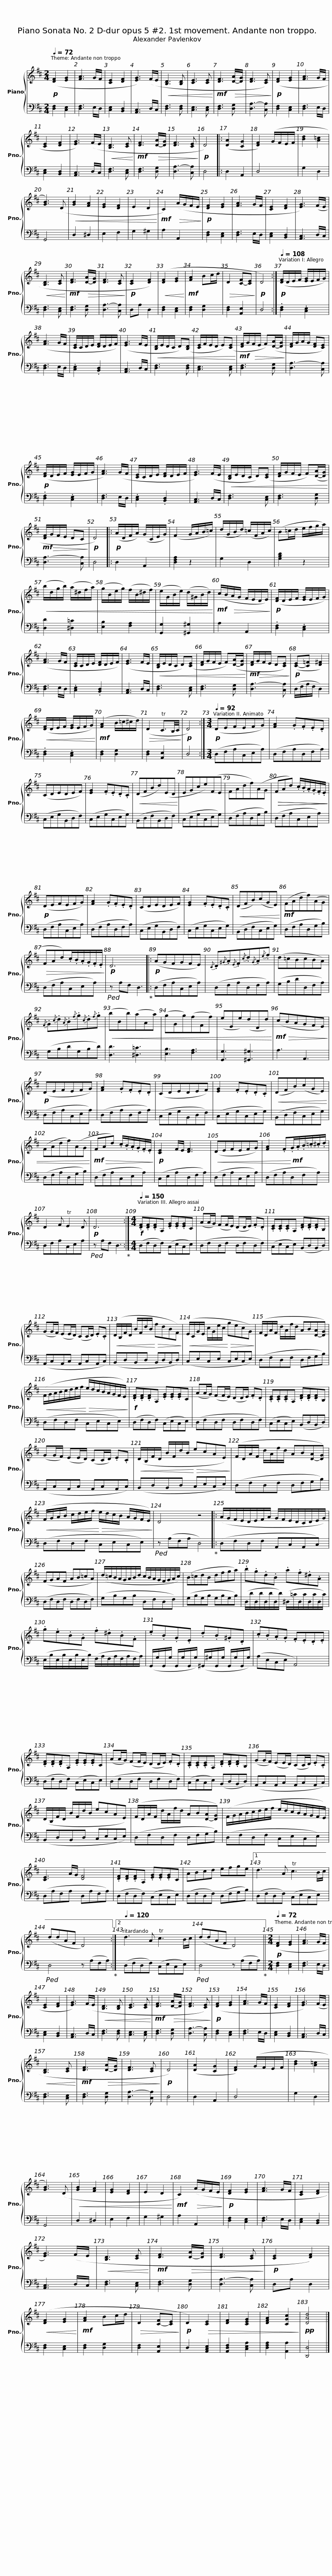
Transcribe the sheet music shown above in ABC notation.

X:1
%%score { 1 | 2 }
L:1/8
Q:1/4=72
M:2/4
I:linebreak $
K:D
V:1 treble
V:2 bass
V:1
!p! ([DF]2 [EG]2 | [FA]3 G/F/ | [CE]2 [DF]2 | [EG]3) (F/E/ |!<(! [B,D]3 [B,D] | %5
 [CE]3 [CE]!<)! |!mf! [DF]3!>(! [D-A]/[DG]/ | [DF]3 [CE])!>)! |!p! ([DF]2 [EG]2 | [FA]3 G/F/ | %10
 [CE]2 [DF]2 |$ [EG]3) (F/E/ |!<(! [B,D]3 [CE]!<)! |!mf! [DF]3!>(! [D-A]/[DG]/ | [DF]3 [CE]!>)! | %15
!p! D4) |: ([DA]2 [CG]2 | [DF]2) (G/F/E/F/ | [Bd]2 [A=c]2 | [GB]3) (D | %20
!<(! [GB]2 [FA]2 | [EG]2 [DF]2 |$ E2 D2!<)! |!mf! C2)!>(! (A/G/F/E/!>)! |!p! [DF]2 [EG]2 | %25
 [FA]3 G/F/ | [CE]2 [DF]2 | [EG]3) (F/E/ |!<(! [B,D]3 [CE]!<)! |!mf! [DF]3!>(! [D-A]/[DG]/ | %30
 [DF]3 [CE]!>)! |!p! [CE]2 [DF]2) |!<(! ([DF]2 [EG]2!<)! |$!mf! [FA]2 Bc/d/ |!>(! D2 [C-F][CE]!>)! | %35
!p! D4) :|[Q:1/4=132]!p![Q:1/4=108] ([DF]/D/E/F/ [EG]/E/F/G/) | ([FA]3 G/F/ | [CE]/C/D/E/ [DF]/D/E/F/) | ([EG]3 F/E/ | %40
!<(! [B,D]/E/D/C/ D)([B,D] |$ [CE]/F/E/D/ E)([CE]!<)! |!mf! [DF]/G/!>(!F/E/ F)([D-A]/[DG]/!>)! | [DF]/G/A/G/ [DF][CE]) |!p! ([DF]/D/E/F/ [EG]/E/F/G/ | %45
 [FA]3) (G/F/ | [CE]/C/D/E/ [DF]/D/E/F/ |$ [EG]3) (F/E/ |!<(! [B,D]/E/D/C/ D)([CE] | [DF]/G/F/E/ F)([D-A]/[DG]/!<)! | %50
!mf! [DF]/!>(!G/F/E/ DC!>)! |!p! D4) |:!p! (A/D/F/A/) (G/C/E/G/) | (F2 G/A/B/=c/) |$ (d/G/B/d/) (=c/F/A/c/) | %55
 (B=c/d/ e/f/g/a/) |!<(! (b/d/g/b/) (a/^d/f/a/) | (g/B/e/g/) (f/B/^d/f/) | (e/G/B/e/) (d/^G/B/d/)!<)! |$!mf! (c/B/!>(!A/G/ F/E/D/E/)!>)! | %60
!p! ([DF]/D/E/F/ [EG]/E/F/G/) | ([FA]3 G/F/ | [CE]/C/D/E/ [DF]/D/E/F/) | ([EG]3 F/E/ |!<(! [B,D]/E/D/C/ D)([CE] |$ %65
 [DF]/G/F/E/ F)([D-A]/[DG]/!<)! |!mf! [DF]/!>(!G/F/E/ D[CE])!>)! |!p! ([C-E][C=F] [D^F]2) |!<(! ([DF]/D/E/F/ [EG]/E/F/G/)!<)! |!mf! ([FA]2 B/=c/^c/d/) | %70
!>(! (D2 TC3/2B,/4C/4!>)! |!p! D4) :|$[M:3/4][Q:1/4=126]!p![Q:1/4=92] (DEFEFG) | [FA]2 .G.F.E.D | (CDEDEF) | %75
 [EG]2 .F.E.D.C |!<(! (DFBd)(ED!<)! | EGce)(FE |$ FAdf)(AG |!>(!!>(! FAd) .c/.B/.A/.G/.F/.E/!>)!!>)! | %80
!p! (DEFEFG) | [FA]2 .G.F.E.D | (CDEDEF) | [EG]2 .F.E.D.C |$!<(! (DFB)(cGE)!<)! | %85
!mf! (FAdf)(AG |!>(! FAd).c/.B/.A/.G/.F/.E/!>)! |!p! D6 |:!p! (AGFGFE) |${/C} .D{/^G}.A{/E}.F{/c}.d{/G}.A{/e}.f | %90
 (d=cBcBA) |{/F} .G{/c}.d{/A}.B{/f}.g{/c}.d{/f}.g |!<(! (bBb)(aAa) |$ (gGg)(fFf) | (eEe)(dDd)!<)! | %95
!mf! (c!>(!BAGFE)!>)! |!p! (DEFEFG) | [FA]2 .G.F.E.D | (CDEDEF) |$ [EG]2 .F.E.D.C | %100
!<(! (DFB)(cGE) | (FAdf)(AG!<)! |!mf! F!>(!Ad) .c/.B/.A/.G/.F/.E/!>)! |!p! [CE]2 F/E/ [DF]3 |!<(! (DEFEFG) |$ %105
 [FA]2 .F!<)!!mf!.G/.A/.B/.=c/.^c/.d/ | D2 F TE2 D |!p! D6 :|[M:4/4][Q:1/4=150]!f![Q:1/4=150] .[DF].[DF].[DF]A, .[EG].[EG].[EG]C |$ (AA/G/) (FF/E/) (DD/E/) .F.D | %110
 .[CE].[CE].[CE]A, .[DF].[DF].[DF]B, | (GG/F/) (EE/D/) (CC/D/) .E.C |$!<(! (D/B,/F/D/ B/F/d/B/!<)!!>(! fdBF)!>)! |!<(! (E/C/G/E/ c/G/e/c/!<)!!>(! gecG)!>)! | (F/D/A/F/ d/A/f/d/ AB[D-A][DG]) |$ %115
!<(! (F/G/A/B/c/d/e/f/!<)!!>(! e/d/c/B/A/G/F/E/)!>)! |!f! .[DF].[DF].[DF]A, .[EG].[EG].[EG]C | (AA/G/) (FF/E/) (DD/E/) .F.D |$ .[CE].[CE].[CE]A, .[DF].[DF].[DF]B, | (GG/F/) (EE/D/) (CC/D/) .E.C | %120
!<(! (D/B,/F/D/ B/F/d/B/!<)!!>(! ecAE)!>)! |$ (F/D/A/F/ d/A/f/d/ AB[D-A][DG]) |!<(! (F/G/A/B/ c/d/e/f/!<)!!>(! e/d/c/B/ A/G/F/E/)!>)! | D4 z4 |:$ (A/G/F/E/D/E/F/A/ G/F/E/D/C/D/E/G/) | %125
 (FGAF AB=cA) | (d/=c/B/A/G/A/B/d/ c/B/A/G/F/G/A/c/) |$ (B=cdB dfga) | .b.g.d.B .a.f.^d.A | .g.e.B.G .f.^d.B.F |$ %130
 .e.B.G.E .d.B.^G.D | .c.B.A.G .F.E.D.E | .[DF].[DF].[DF]A, .[EG].[EG].[EG]C |$ (AA/G/) (FF/E/) (DD/E/) .F.D | .[CE].[CE].[CE]A, .[DF].[DF].[DF]B, | %135
 (GG/F/) (EE/D/) (CC/D/) .E.C |$ (D/B,/F/D/ B/F/d/B/ ecAE) | (F/D/A/F/ d/A/f/d/ AB[D-A][DG]) | (F/G/A/B/c/d/e/f/ e/d/c/B/A/G/F/E/) |$ [CE]3 A/G/ [DF]4 | %140
 .[DF].[DF].[DF]A, .[EG].[EG].[EG]C | ABcd efge |1 d3 A Tc3 B/c/ |$ (ddAF D4) :|2[Q:1/4=120] d3 A Tc3 B/c/ | %145
 (ddAF D4) ||[M:2/4][Q:1/4=72]!p! ([DF]2 [EG]2 | [FA]3 G/F/ | [CE]2 [DF]2 | [EG]3) (F/E/ |$ %150
!<(! [B,D]3 [B,D] | [CE]3 [CE]!<)! |!mf! [DF]3!>(! [D-A]/[DG]/ | [DF]3 [CE])!>)! |!p! ([DF]2 [EG]2 | %155
 [FA]3 G/F/ | [CE]2 [DF]2 | [EG]3) (F/E/ |!<(! [B,D]3 [CE]!<)! |!mf! [DF]3!>(! [D-A]/[DG]/ | %160
 [DF]3 [CE]!>)! |$!p! D4) | ([DA]2 [CG]2 | [DF]2) (G/F/E/F/ | [Bd]2 [A=c]2 | %165
 [GB]3) (D |!<(! [GB]2 [FA]2 | [EG]2 [DF]2 | E2 D2!<)! |!mf! C2)!>(! (A/G/F/E/!>)! | %170
!p! [DF]2 [EG]2 | [FA]3 G/F/ | [CE]2 [DF]2 |$ [EG]3) (F/E/ |!<(! [B,D]3 [CE]!<)! | %175
!mf! [DF]3!>(! [D-A]/[DG]/ | [DF]3 [CE]!>)! |!p! [CE]2 [DF]2) |!<(! ([DF]2 [EG]2!<)! |!mf! [FA]2 Bc/d/ | %180
!>(! D2 [C-F][CE]!>)! |!p! D2)!>(! [CE]2 | [DF]2 [CEG]2 | [DFA]2 [CGc]2!>)! |!pp! [DAd]4 |] %185
V:2
 [D,F,]2 [C,E,]2 | [D,F,]3 E,/D,/ | [C,E,]2 [B,,D,]2 | [A,,C,]3 D,/C,/ | [D,F,]3 [D,F,] | %5
 [C,E,]3 [C,E,] | [D,F,]3 [D,G,] | [D,A,-]3 [C,A,] | [D,F,]2 [C,E,]2 | [D,F,]3 E,/D,/ | %10
 [C,E,]2 [B,,D,]2 |$ [A,,C,]3 D,/C,/ | [D,F,]3 [C,E,] | [D,F,]3 [D,G,] | [D,A,-]3 [C,A,] | %15
 D,4 |: D,2 A,,2 | D,4 | G,2 D,2 | G,,4 | %20
 D,2 ^D,2 | E,2 F,2 |$ G,2 ^G,2 | A,2 A,,2 | [D,F,]2 [C,E,]2 | %25
 [D,F,]3 E,/D,/ | [C,E,]2 [B,,D,]2 | [A,,C,]3 D,/C,/ | [D,F,]3 [C,E,] | [D,F,]3 [D,G,] | %30
 [D,A,-]3 [C,A,] | D,A, D,2 | [D,F,]2 [C,E,]2 |$ [D,F,]2 [D,G,]2 | [D,F,]2 [A,,E,]2 | %35
 D,4 :| .[D,F,]2 .[C,E,]2 | [D,F,]3 E,/D,/ | .[C,E,]2 .[B,,D,]2 | [A,,C,]3 D,/C,/ | %40
 [D,F,]3 [D,F,] |$ [C,E,]3 [C,E,] | [D,F,]3 [D,G,] | [D,A,-]3 [C,A,] | .[D,F,]2 .[C,E,]2 | %45
 [D,F,]3 E,/D,/ | .[C,E,]2 .[B,,D,]2 |$ [A,,C,]3 D,/C,/ | [D,F,]3 [C,E,] | [D,F,]3 [D,G,] | %50
 [D,A,-]3 [C,A,] | D,4 |: D,2 A,,2 | [D,F,A,]2 z2 |$ G,2 D,2 | %55
 [G,B,D]2 z2 | [D,D]2 [^D,=C]2 | [E,B,]2 [F,A,]2 | [G,,G,]2 [^G,,^G,]2 |$ A,2 A,,2 | %60
 .[D,F,]2 .[C,E,]2 | [D,F,]3 E,/D,/ | .[C,E,]2 .[B,,D,]2 | [A,,C,]3 D,/C,/ | [D,F,]3 [C,E,] |$ %65
 [D,F,]3 [D,G,] | [D,A,-]3 [C,A,] | (D,/F,/A,/F,/ D,2) | .[D,F,]2 .[C,E,]2 | [D,F,]2 [D,G,]2 | %70
 [D,F,]2 [A,,E,]2 | D,4 :|$[M:3/4] (D,F,A,C,E,A,) | (D,F,A,D,F,A,) | (C,E,G,B,,D,F,) | %75
 (C,E,G,C,E,G,) | (B,,D,F,B,,D,F,) | (C,E,G,C,E,G,) |$ (D,F,A,D,G,B,) | (D,F,A,C,E,A,) | %80
 (D,F,A,C,E,A,) | (D,F,A,D,F,A,) | (C,E,G,B,,D,F,) | (C,E,G,C,E,G,) |$ (B,,D,F,C,E,G,) | %85
 (D,F,A,D,G,B,) | (D,F,A,C,E,A,) |!ped! z A,F, D,3!ped-up! |: (D,F,A,C,E,A,) |$ (D,F,A,D,F,A,) | %90
 (G,B,DD,F,A,) | (G,B,DG,B,D) | [D,D]3 [^D,=C]3 |$ [E,B,]3 [F,A,]3 | [G,,G,]3 [^G,,^G,]3 | %95
 A,3 A,,3 | (D,F,A,C,E,A,) | (D,F,A,D,F,A,) | (C,E,G,B,,D,F,) |$ (C,E,G,C,E,G,) | %100
 (B,,D,F,C,E,G,) | (D,F,A,D,G,B,) | (D,F,A,C,E,A,) | (C,E,A,D,F,A,) | (D,F,A,C,E,A,) |$ %105
 (D,F,A,D,F,A,) | D,F,A,C,E,A, |!ped! z A,F, D,3!ped-up! :|[M:4/4] (D,F,D,F,) (C,E,C,E,) |$ (D,F,D,F, D,F,D,F,) | %110
 (C,E,C,E,) (B,,D,B,,D,) | (A,,C,A,,C, A,,C,A,,C,) |$ (B,,D,B,,D, B,,D,B,,D,) | (C,E,C,E, C,E,C,E,) | (D,F,D,F, D,F,G,B,) |$ %115
 (D,F,D,F, C,E,C,E,) | (D,F,D,F,) (C,E,C,E,) | (D,F,D,F, D,F,D,F,) |$ (C,E,C,E,) (B,,D,B,,D,) | (A,,C,A,,C, A,,C,A,,C,) | %120
 (B,,D,B,,D, C,E,C,E,) |$ (D,F,D,F, D,F,G,B,) | (D,F,D,F, C,E,C,E,) |!ped! z (A,F,A, D,4)!ped-up! |:$ (D,F,D,F, A,,C,A,,C,) | %125
 (D,F,D,F, D,F,D,F,) | (G,B,G,B, D,F,D,F,) |$ (G,B,G,B, G,B,G,B,) | (D,/D/D,/D/D,/D/D,/D/) (^D,/=C/D,/C/D,/C/D,/C/) | (E,/B,/E,/B,/E,/B,/E,/B,/) (F,/A,/F,/A,/F,/A,/F,/A,/) |$ %130
 (G,,/G,/G,,/G,/ G,,/G,/G,,/G,/) (^G,,/^G,/G,,/G,/ G,,/G,/G,,/G,/) | (A,E,C,E, A,,4) | (D,F,D,F,) (C,E,C,E,) |$ (D,F,D,F, D,F,D,F,) | (C,E,C,E,) (B,,D,B,,D,) | %135
 (A,,C,A,,C, A,,C,A,,C,) |$ (B,,D,B,,D, C,E,C,E,) | (D,F,D,F, D,F,G,B,) | (D,F,D,F, C,E,C,E,) |$ (D,A,F,A, D,A,F,A,) | %140
 (D,F,D,F,) (C,E,C,E,) | (D,F,D,F,) (D,F,G,B,) |1 (D,F,D,F,) (C,E,C,E,) |$!ped! D,4 z (A,F,A,)!ped-up! :|2 (D,F,D,F,) (C,E,C,E,) | %145
!ped! D,4 z (A,F,A,)!ped-up! ||[M:2/4] [D,F,]2 [C,E,]2 | [D,F,]3 E,/D,/ | [C,E,]2 [B,,D,]2 | [A,,C,]3 D,/C,/ |$ %150
 [D,F,]3 [D,F,] | [C,E,]3 [C,E,] | [D,F,]3 [D,G,] | [D,A,-]3 [C,A,] | [D,F,]2 [C,E,]2 | %155
 [D,F,]3 E,/D,/ | [C,E,]2 [B,,D,]2 | [A,,C,]3 D,/C,/ | [D,F,]3 [C,E,] | [D,F,]3 [D,G,] | %160
 [D,A,-]3 [C,A,] |$ D,4 | D,2 A,,2 | D,4 | G,2 D,2 | %165
 G,,4 | D,2 ^D,2 | E,2 F,2 | G,2 ^G,2 | A,2 A,,2 | %170
 [D,F,]2 [C,E,]2 | [D,F,]3 E,/D,/ | [C,E,]2 [B,,D,]2 |$ [A,,C,]3 D,/C,/ | [D,F,]3 [C,E,] | %175
 [D,F,]3 [D,G,] | [D,A,-]3 [C,A,] | D,A, D,2 | [D,F,]2 [C,E,]2 | [D,F,]2 [D,G,]2 | %180
 [D,F,]2 [A,,E,]2 | D,2 [A,,C,E,]2 | [A,,D,F,]2 [C,E,A,]2 | [D,F,A,]2 [A,,A,]2 | [D,,D,]4 |] %185
